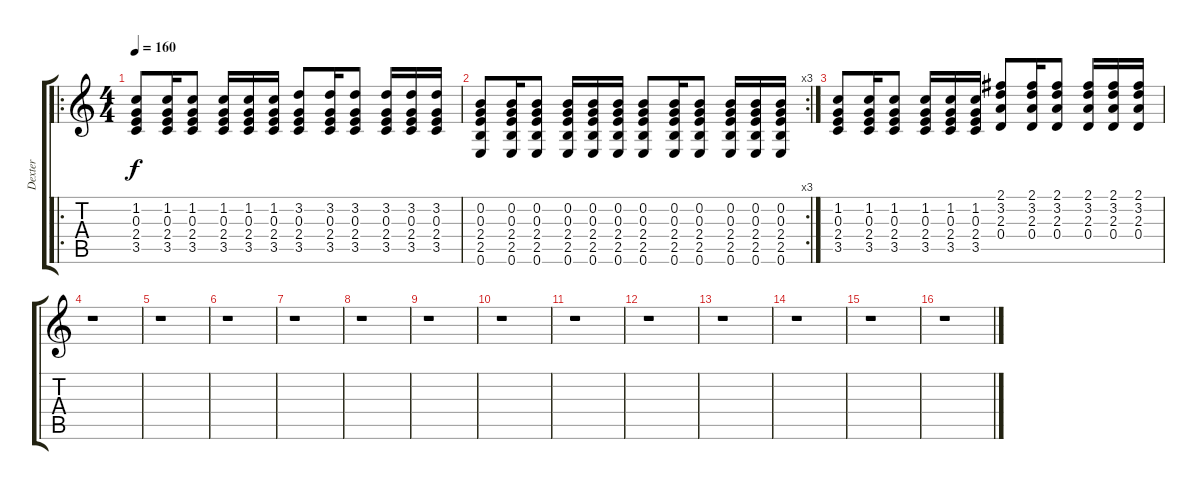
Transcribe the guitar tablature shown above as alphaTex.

\track ("Dexter" "Dexter") {instrument acousticguitarsteel}
\staff {score tabs}
\tuning (E4 B3 G3 D3 A2 E2) {hide}
\ro
\ts (4 4)
\tempo 160
\clef g2
\ks c
(1.2 0.3 2.4 3.5).8{dy f instrument acousticguitarsteel} (1.2 0.3 2.4 3.5).16 (1.2 0.3 2.4 3.5).8 (1.2 0.3 2.4 3.5).16 (1.2 0.3 2.4 3.5).16 (1.2 0.3 2.4 3.5).16 (3.2 0.3 2.4 3.5).8 (3.2 0.3 2.4 3.5).16 (3.2 0.3 2.4 3.5).8 (3.2 0.3 2.4 3.5).16 (3.2 0.3 2.4 3.5).16 (3.2 0.3 2.4 3.5).16 |
\rc 3
(0.2 0.3 2.4 2.5 0.6).8 (0.2 0.3 2.4 2.5 0.6).16 (0.2 0.3 2.4 2.5 0.6).8 (0.2 0.3 2.4 2.5 0.6).16 (0.2 0.3 2.4 2.5 0.6).16 (0.2 0.3 2.4 2.5 0.6).16 (0.2 0.3 2.4 2.5 0.6).8 (0.2 0.3 2.4 2.5 0.6).16 (0.2 0.3 2.4 2.5 0.6).8 (0.2 0.3 2.4 2.5 0.6).16 (0.2 0.3 2.4 2.5 0.6).16 (0.2 0.3 2.4 2.5 0.6).16 |
(1.2 0.3 2.4 3.5).8 (1.2 0.3 2.4 3.5).16 (1.2 0.3 2.4 3.5).8 (1.2 0.3 2.4 3.5).16 (1.2 0.3 2.4 3.5).16 (1.2 0.3 2.4 3.5).16 (2.1 3.2 2.3 0.4).8 (2.1 3.2 2.3 0.4).16 (2.1 3.2 2.3 0.4).8 (2.1 3.2 2.3 0.4).16 (2.1 3.2 2.3 0.4).16 (2.1 3.2 2.3 0.4).16 |
r.1 |
r.1 |
r.1 |
r.1 |
r.1 |
r.1 |
r.1 |
r.1 |
r.1 |
r.1 |
r.1 |
r.1 |
r.1
